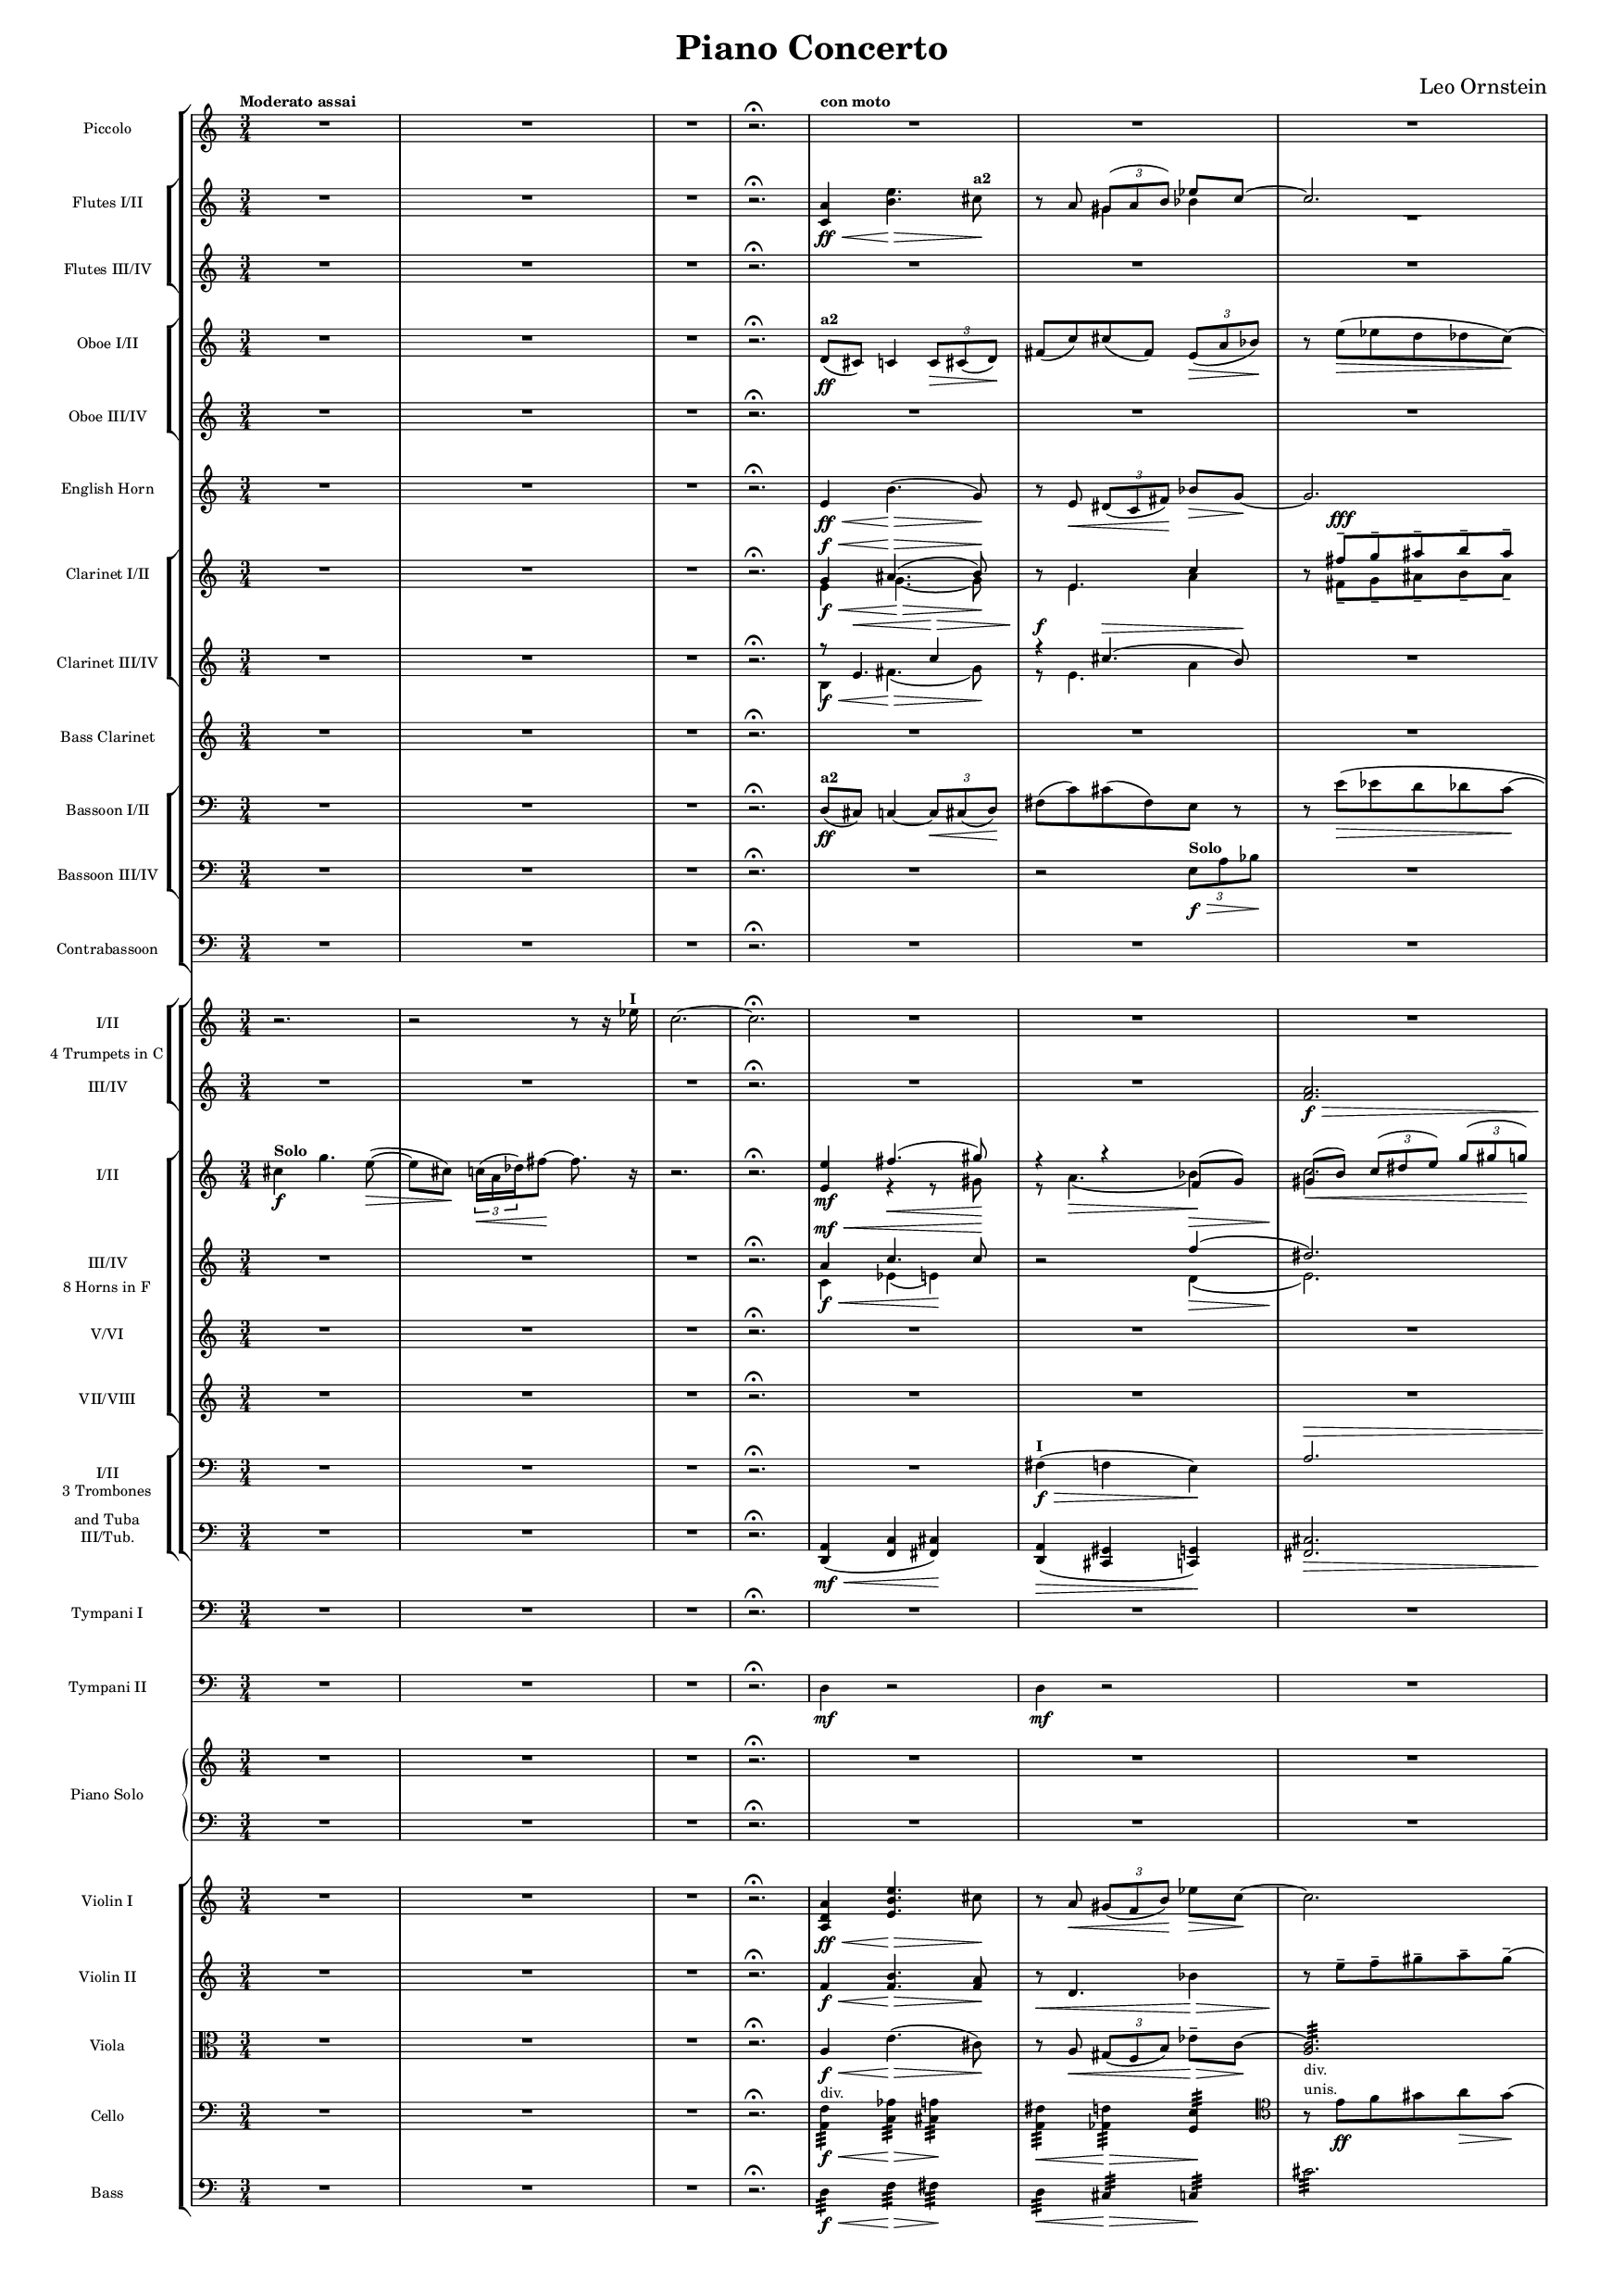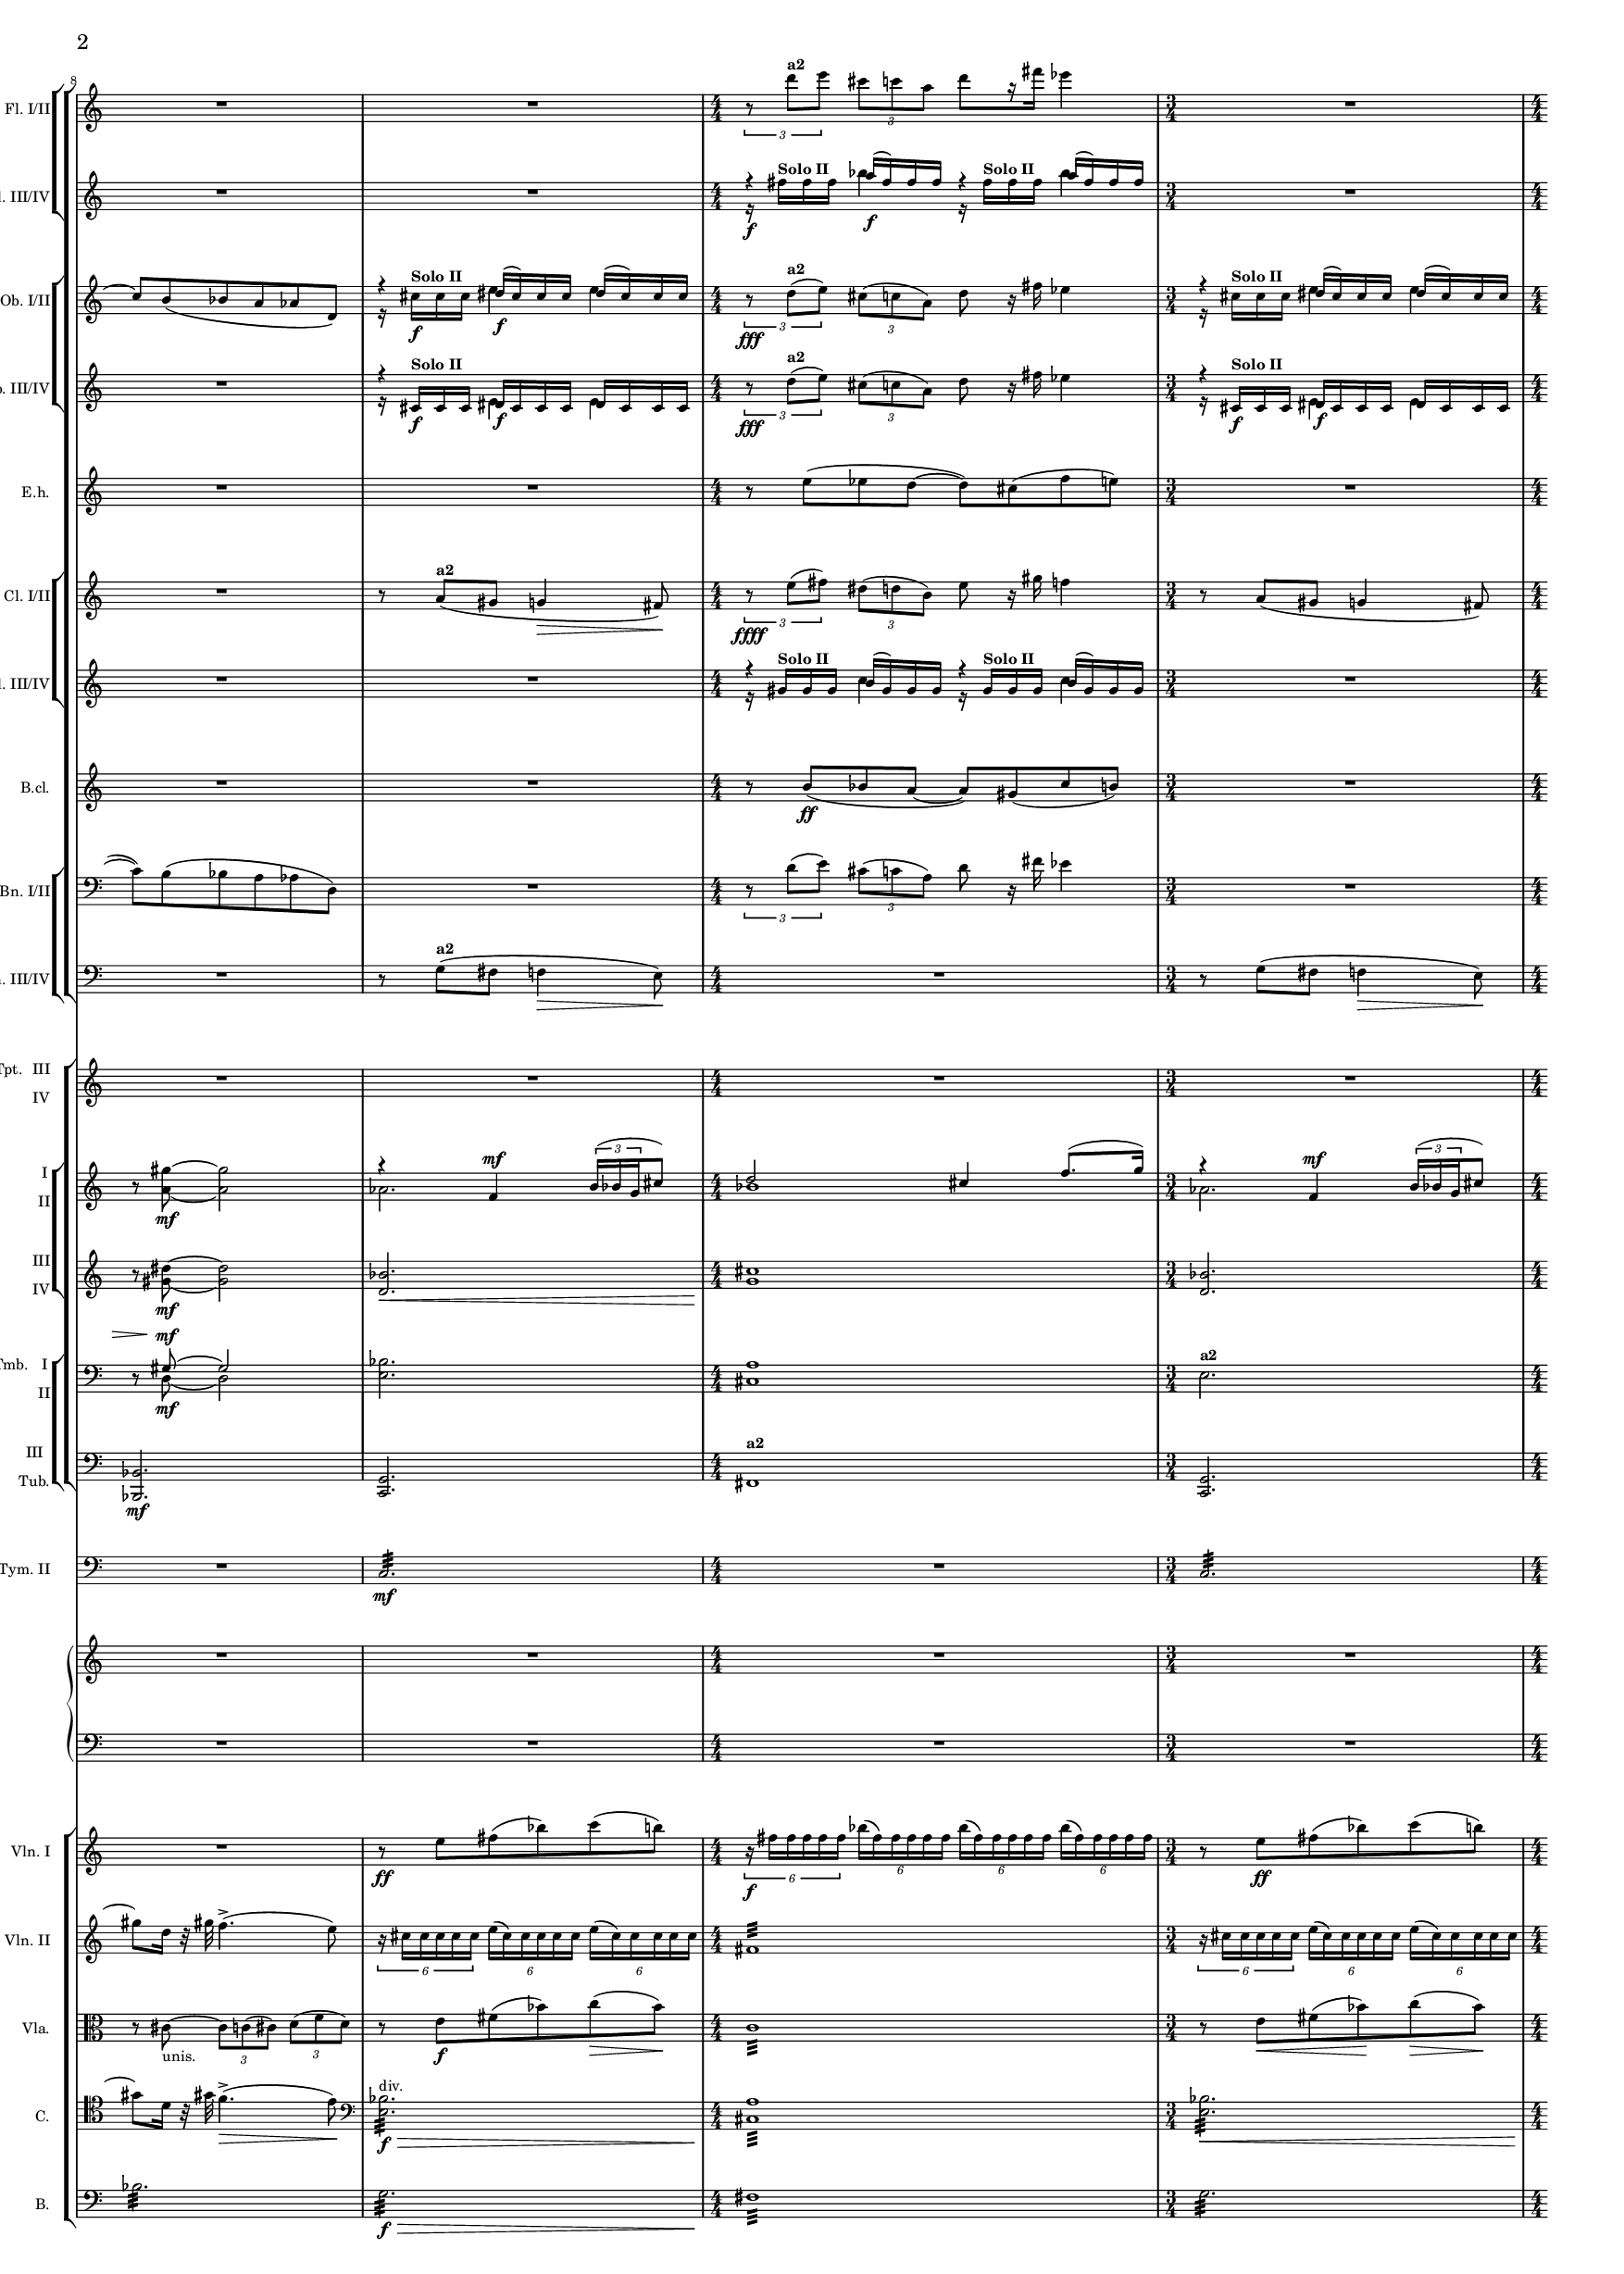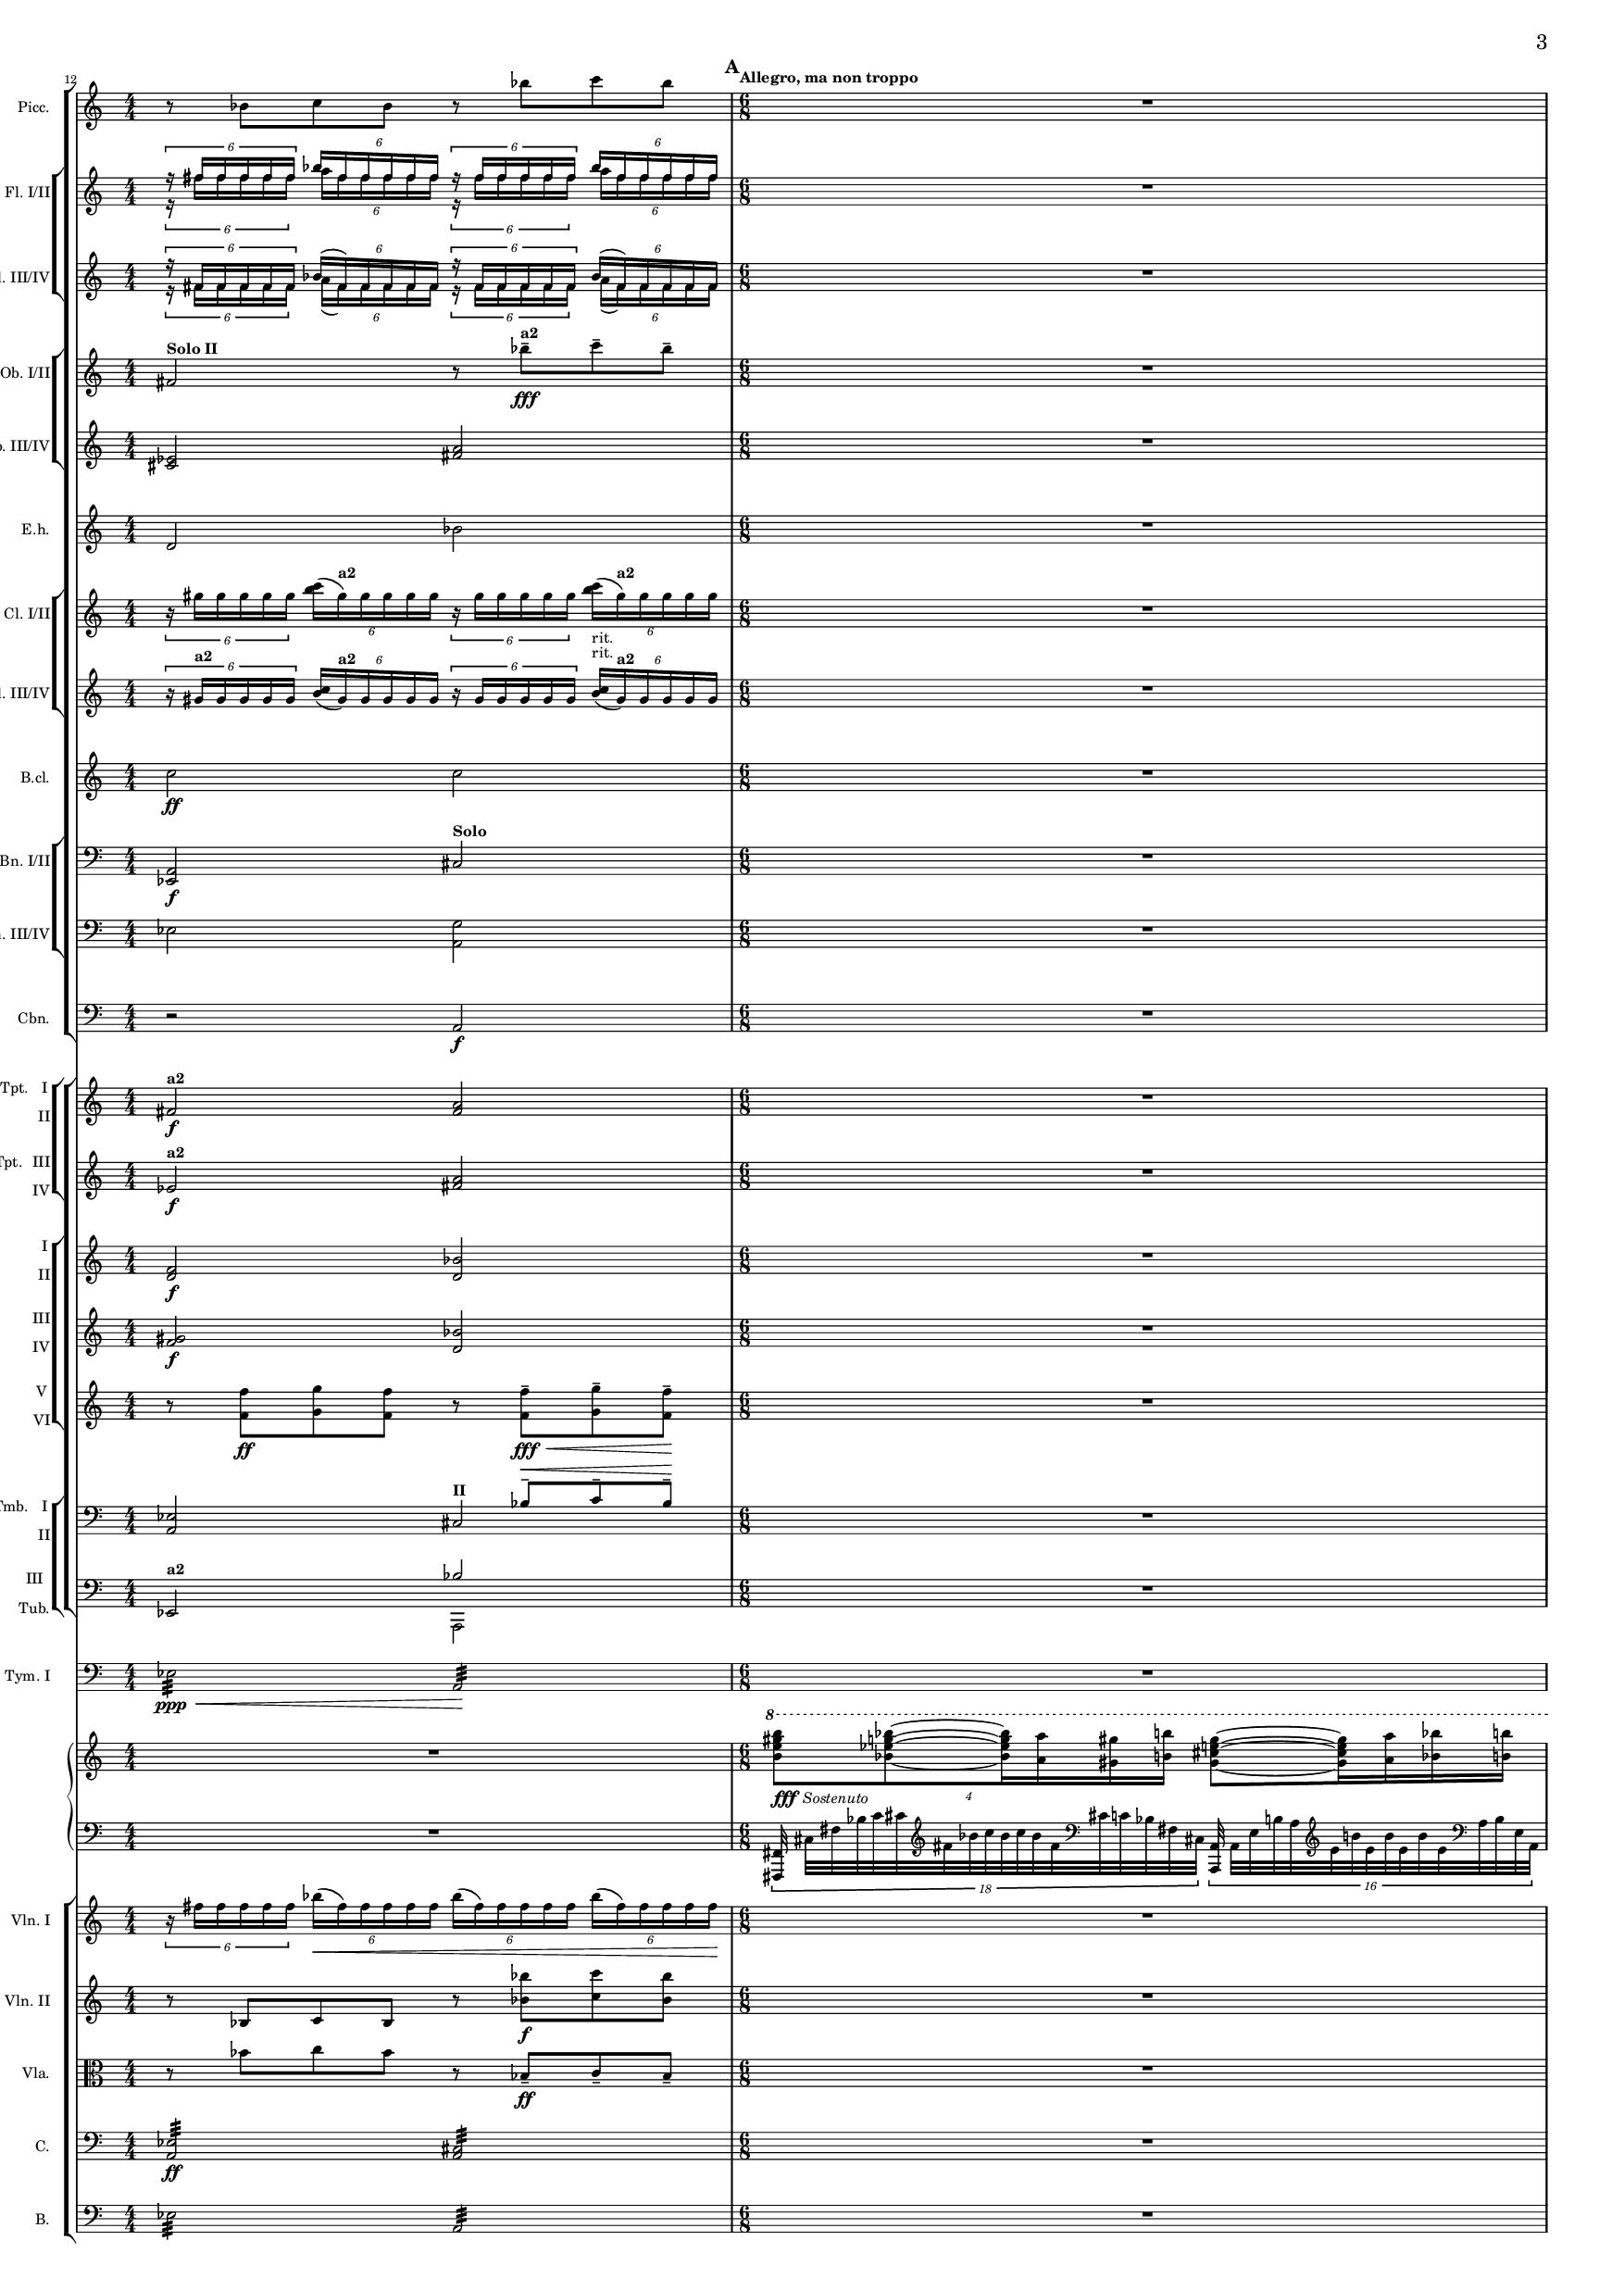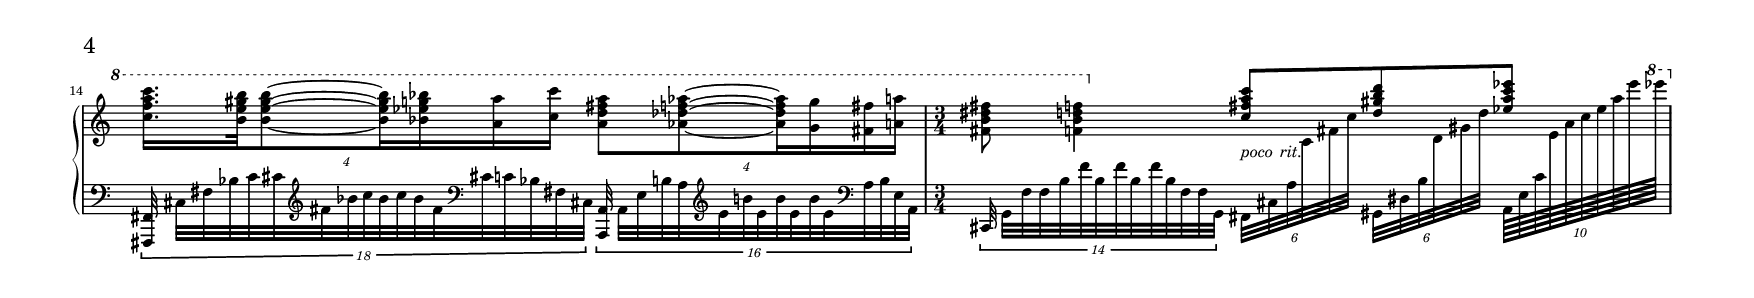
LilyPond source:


\version "2.22.2"

\include "mvmt1/I-common.ily"

%%% 4 Flutes + Piccolo

Picc_mvmt_AB = \relative c'' {
	R2.*5 \time 4/4 R1 \time 3/4 R2.
	\time 4/4
	r8 bes c bes r8 bes' c bes
}

Picc_mvmt = { \NULL_I_AA \Picc_mvmt_AB \NULL_I_AC }

Flute_I_mvmt_AB = \relative c'' {
	\tempo "con moto" 
	a4_\ff\< e'4.\!\> cis8\!
	r8 a \tuplet 3/2 { gis( a b) } ees c~
	c2.
	R2. R2.
	\time 4/4
	\tuplet 3/2 { r8 d' e } \tuplet 3/2 { cis c a } d8[ r16 fis] ees4
	\time 3/4
	R2.
	\time 4/4
	\partCombineApart
	\repeat unfold 2 { \tuplet 6/4 { r16 fis, fis fis fis fis } \tuplet 6/4 { bes fis fis fis fis fis } }
	\partCombineAutomatic
}

Flute_II_mvmt_AB = \relative c' {
	\tempo "con moto" 
	c4_\ff\< b'4.\!\> cis8\!
	r8 a gis4 bes
	R2. R2. R2.
	\time 4/4
	\tuplet 3/2 { r8 d' e } \tuplet 3/2 { cis c a } d8[ r16 fis] ees4
	\time 3/4
	R2.
	\time 4/4
	\repeat unfold 2 { \tuplet 6/4 { r16 fis, fis fis fis fis } \tuplet 6/4 { a fis fis fis fis fis } }
}

Flute_III_mvmt_AB = \relative c''' {
	\tempo "con moto" 
	R2.*5
	\time 4/4
	r4 a16(_\f fis) fis fis r4 a16( fis) fis fis
	\time 3/4
	R2.
	\time 4/4
	\partCombineApart
	\repeat unfold 2 { \tuplet 6/4 { r16 fis, fis fis fis fis } \tuplet 6/4 { bes( fis) fis fis fis fis } }
	\partCombineAutomatic
}

Flute_IV_mvmt_AB = \relative c'' {
	\tempo "con moto" 
	R2.*5
	\time 4/4
	r16_\f fis fis fis bes4 r16 fis fis fis bes4
	\time 3/4
	R2.
	\time 4/4
	\repeat unfold 2 { \tuplet 6/4 { r16 fis, fis fis fis fis } \tuplet 6/4 { a( fis) fis fis fis fis } }
}

Flute_I_mvmt = { \NULL_I_AA \Flute_I_mvmt_AB \NULL_I_AC }
Flute_II_mvmt = { \NULL_I_AA \Flute_II_mvmt_AB \NULL_I_AC }
Flute_III_mvmt = { \NULL_I_AA \Flute_III_mvmt_AB \NULL_I_AC }
Flute_IV_mvmt = { \NULL_I_AA \Flute_IV_mvmt_AB \NULL_I_AC }

%%% 4 Oboes + English Horn

Oboe_I_mvmt_AB = \relative c' {
	\tempo "con moto" 
	d8(_\ff cis) c4 \tuplet 3/2 { c8_\> cis( d)_\! }
	fis( c') cis( fis,) \tuplet 3/2 { e_\>( a bes)_\! }
	r8 e\>( ees d des c)~\!
	c b( bes a aes d,)
	r4 dis'16(_\f cis) cis cis dis16( cis) cis cis
	\time 4/4
	\tuplet 3/2 { r8_\fff d( e) } \tuplet 3/2 { cis( c  a) } d r16 fis ees4
	\time 3/4
	r4 dis16( cis) cis cis dis( cis) cis cis
	\time 4/4
	r2 r8 bes'--_\fff c-- bes--
}

Oboe_II_mvmt_AB = \relative c' {
	\tempo "con moto"
	d8(_\ff cis) c4 \tuplet 3/2 { c8_\> cis( d)_\! }
	fis( c') cis( fis,) \tuplet 3/2 { e_\>( a bes)_\! }
	r8 e\>( ees d des c)~\!
	c b( bes a aes d,)
	r16 cis'_\f cis cis e4 e
	\time 4/4
	\tuplet 3/2 { r8_\fff d( e) } \tuplet 3/2 { cis( c  a) } d r16 fis ees4
	\time 3/4
	r16 cis cis cis e4 e
	\time 4/4
	fis,2 r8 bes'--_\fff c-- bes--
}

Oboe_III_mvmt_AB = \relative c' {
	\tempo "con moto"
	R2.*4
	r4 dis16_\f cis cis cis dis cis cis cis
	\time 4/4
	\tuplet 3/2 { r8_\fff d'( e) } \tuplet 3/2 { cis( c  a) } d r16 fis ees4
	\time 3/4
	r4 dis,16_\f cis cis cis dis cis cis cis
	\time 4/4
	ees2 a
}

Oboe_IV_mvmt_AB = \relative c' {
	\tempo "con moto"
	R2.*4
	r16 cis_\f cis cis e4 e4
	\time 4/4
	\tuplet 3/2 { r8_\fff d'( e) } \tuplet 3/2 { cis( c  a) } d r16 fis ees4
	\time 3/4
	r16 cis,_\f cis cis e4 e4
	\time 4/4
	cis2 fis
	
}

EnglishHorn_mvmt_AB = \transpose c' f \relative c' {
	\tempo "con moto"
	e4_\ff\< b'4.\!\>( g8)\!
	r8 e\< \tuplet 3/2 { dis( c fis)\! } bes\> g~\!
	g2.
	R2.*2
	\time 4/4
	r8 e'( ees d~ d) cis( f e)
	\time 3/4
	R2.
	\time 4/4
	d,2 bes'
}

Oboe_I_mvmt = { \NULL_I_AA \Oboe_I_mvmt_AB \NULL_I_AC }
Oboe_II_mvmt = { \NULL_I_AA \Oboe_II_mvmt_AB \NULL_I_AC }
Oboe_III_mvmt = { \NULL_I_AA \Oboe_III_mvmt_AB \NULL_I_AC }
Oboe_IV_mvmt = { \NULL_I_AA \Oboe_IV_mvmt_AB \NULL_I_AC }
EnglishHorn_mvmt = { \NULL_I_AA \EnglishHorn_mvmt_AB \NULL_I_AC }

%%% 4 Clarinets + Bass

Clarinet_I_mvmt_AB = \transpose c' bes \relative c'' {
	\tempo "con moto"
	g4\f\< ais4.\!\>( b8\!)
	r8 e,4. c'4
	r8 fis--\fff g-- ais-- b-- ais--
	R2.
	r8 a,( gis g4\> fis8)\!
	\time 4/4
	\tuplet 3/2 { r8\ffff e'( fis) } \tuplet 3/2 { dis( d b) } e r16 gis f4
	\time 3/4
	r8 a,( gis g4 fis8)
	\time 4/4
	\tuplet 6/4 { r16 gis' gis gis gis gis } \tuplet 6/4 { c( gis) gis gis gis gis }
		\tuplet 6/4 { r16 gis gis gis gis gis } \tuplet 6/4 { c(_\markup "rit." gis) gis gis gis gis }
}

Clarinet_II_mvmt_AB = \transpose c' bes \relative c' {
	\tempo "con moto"
	e4\f\< g4.\!\>~ g8\!
	r8 e4.\< a4\!\>
	r8\! fis--\ff\> g-- ais-- b-- ais--
	R2.\!
	r8 a( gis g4\> fis8\!)
	\time 4/4
	\tuplet 3/2 { r8\ffff e'( fis) } \tuplet 3/2 { dis( d b) } e r16 gis f4
	\time 3/4
	r8 a,( gis g4 fis8)
	\time 4/4
	\tuplet 6/4 { r16 gis' gis gis gis gis } \tuplet 6/4 { b( gis) gis gis gis gis }
		\tuplet 6/4 { r16 gis gis gis gis gis } \tuplet 6/4 { b(_\markup "rit." gis) gis gis gis gis }
}

Clarinet_III_mvmt_AB = \transpose c' bes \relative c'' {
	\tempo "con moto"
	r8e,4.\< c'4\!\>
	r4\f cis4.(\> b8)\!
	R2.\!
	R2.*2
	\time 4/4
	r4 b16( gis) gis gis r4 b16( gis) gis gis
	\time 3/4
	R2.
	\time 4/4
	\tuplet 6/4 { r16 gis gis gis gis gis } \tuplet 6/4 { c( gis) gis gis gis gis }
		\tuplet 6/4 { r16 gis gis gis gis gis } \tuplet 6/4 { c( gis) gis gis gis gis }
}

Clarinet_IV_mvmt_AB = \transpose c' bes \relative c' {
	\tempo "con moto"
	b4\f\< fis'4.\!\>( g8)\!
	r8e4.\< a4\!\>
	R2.\!
	R2.*2
	\time 4/4
	r16 gis gis gis c4 r16 gis gis gis c4
	\time 3/4
	R2.
	\time 4/4
	\tuplet 6/4 { r16 gis gis gis gis gis } \tuplet 6/4 { b( gis) gis gis gis gis }
		\tuplet 6/4 { r16 gis gis gis gis gis } \tuplet 6/4 { b( gis) gis gis gis gis }
}

BassClarinet_mvmt_AB = \transpose c' bes, \relative c'' {
	\tempo "con moto"
	R2.*5
	\time 4/4
	r8 b\ff( bes a~ a) gis( c b)
	\time 3/4
	R2.
	\time 4/4
	c2\ff c2\<
}

Clarinet_I_mvmt = { \NULL_I_AA \Clarinet_I_mvmt_AB \NULL_I_AC }
Clarinet_II_mvmt = { \NULL_I_AA \Clarinet_II_mvmt_AB \NULL_I_AC }
Clarinet_III_mvmt = { \NULL_I_AA \Clarinet_III_mvmt_AB \NULL_I_AC }
Clarinet_IV_mvmt = { \NULL_I_AA \Clarinet_IV_mvmt_AB \NULL_I_AC }
BassClarinet_mvmt = { \NULL_I_AA \BassClarinet_mvmt_AB \NULL_I_AC }

%%% 4 Bassoons + Contra

Bassoon_I_mvmt_AB = \relative c {
	\tempo "con moto"
	d8\ff( cis) c4~ \tuplet 3/2 { c8\< cis( d)\! }
	fis( c') cis( fis,) e r8
	r8 e'(\> ees d des c~\!
	c) b( bes a aes d,)
	R2.
	\time 4/4
	\tuplet 3/2 { r8 d'( e) } \tuplet 3/2 { cis( c a) } d r16 fis ees4
	\time 3/4
	R2.
	\time 4/4
	a,,2\f cis
}

Bassoon_II_mvmt_AB = \relative c {
	\tempo "con moto"
	d8\ff( cis) c4~ \tuplet 3/2 { c8\< cis( d)\! }
	fis( c') cis( fis,) e r8
	r8 e'(\> ees d des c~\!
	c) b( bes a aes d,)
	R2.
	\time 4/4
	\tuplet 3/2 { r8 d'( e) } \tuplet 3/2 { cis( c a) } d r16 fis ees4
	\time 3/4
	R2.
	\time 4/4
	ees,,2 r2
}

Bassoon_III_mvmt_AB = \relative c {
	\tempo "con moto"
	R2.
	r2 \tuplet 3/2 { e8\f\> a bes\! }
	R2.*2
	r8 g( fis f4\> e8)\!
	\time 4/4
	R1
	\time 3/4
	r8 g( fis f4\> e8)\!
	\time 4/4
	ees2 g\<\!
}

Bassoon_IV_mvmt_AB = \relative c' {
	\tempo "con moto"
	R2.*4
	r8 g( fis f4\> e8)\!
	\time 4/4
	R1
	\time 3/4
	r8 g( fis f4\> e8)\!
	\time 4/4
	ees2 a,\<\!
}

Contrabassoon_mvmt_AB = \relative c {
	\tempo "con moto"
	R2.*5
	\time 4/4
	R1
	\time 3/4
	R2.
	\time 4/4
	r2 a2\f
}

Bassoon_I_mvmt = { \clef bass \NULL_I_AA \Bassoon_I_mvmt_AB \NULL_I_AC }
Bassoon_II_mvmt = { \clef bass \NULL_I_AA \Bassoon_II_mvmt_AB \NULL_I_AC }
Bassoon_III_mvmt = { \clef bass \NULL_I_AA \Bassoon_III_mvmt_AB \NULL_I_AC }
Bassoon_IV_mvmt = { \clef bass \NULL_I_AA \Bassoon_IV_mvmt_AB \NULL_I_AC }
Contrabassoon_mvmt = { \clef bass \NULL_I_AA \Contrabassoon_mvmt_AB \NULL_I_AC }

%%% 4 Trumpets

Trumpet_I_mvmt_AA = \relative c'' {
	\tempo "Moderato assai"
	r2. r2 r8 r16 ees c2.~ c2.\fermata
}

Trumpet_I_mvmt_AB = \relative c' {
	\tempo "con moto"
	R2.*5 \time 4/4 R1 \time 3/4 R2. \time 4/4
	fis2\f a
}

Trumpet_II_mvmt_AB = \relative c' {
	\tempo "con moto"
	R2.*5 \time 4/4 R1 \time 3/4 R2. \time 4/4
	fis2\f fis
}

Trumpet_III_mvmt_AB = \relative c'' {
	\tempo "con moto"
	R2.*2
	a2._\f\>
	R2.\! R2.
	\time 4/4
	R1
	\time 3/4
	R2.
	\time 4/4
	ees2\f a\<\!
}

Trumpet_IV_mvmt_AB = \relative c' {
	\tempo "con moto"
	R2.*2
	f2._\f\>
	R2.\! R2.
	\time 4/4
	R1
	\time 3/4
	R2.
	\time 4/4
	ees2\f fis\<\!
}

Trumpet_I_mvmt = { \Trumpet_I_mvmt_AA \Trumpet_I_mvmt_AB \NULL_I_AC }
Trumpet_II_mvmt = { \NULL_I_AA \Trumpet_II_mvmt_AB \NULL_I_AC }
Trumpet_III_mvmt = { \NULL_I_AA \Trumpet_III_mvmt_AB \NULL_I_AC }
Trumpet_IV_mvmt = { \NULL_I_AA \Trumpet_IV_mvmt_AB \NULL_I_AC }

%%% 8 Horns

Horn_I_mvmt_AA = \transpose c' f \relative c'' {
	\tempo "Moderato assai"
    \time 3/4 
	cis4\f g'4. e8~(\>
	e cis)\! \tuplet 3/2 { c16(\< a des) } fis8~\! fis8. r16
	r2. r2.\fermata
}

Horn_I_mvmt_AB = \transpose c' f \relative c'' {
	\tempo "con moto" 
	e4\mf fis4.(_\< gis8)\!
	r4 r4 f,8( g)
	gis(_\< b) \tuplet 3/2 { c( dis e) } \tuplet 3/2 { g( gis g)\! }
	r8 gis8~\mf gis2
	\partCombineApart
	r4 f,\mf \tuplet 3/2 { b16[( bes g } cis8])
	\partCombineAutomatic
	\time 4/4
	d2 cis4 f8.( g16)
	\time 3/4
	\partCombineApart
	r4 f,\mf \tuplet 3/2 { b16[( bes g } cis8])
	\partCombineAutomatic
	\time 4/4
	f,2\f bes
}

Horn_II_mvmt_AB = \transpose c' f \relative c' {
	\tempo "con moto"
	e4\mf r4 r8 gis8
	r8 a4.\>( bes4)\!
	c2._\<
	r8\! a8~\mf a2
	aes2.
	\time 4/4
	bes1
	\time 3/4
	aes2.
	\time 4/4
	d,2\f d
}

Horn_III_mvmt_AB = \transpose c' f \relative c'' {
	\tempo "con moto"
	a4\mf\< c4. c8\!
	r2 f4\>(
	dis2.\!)
	r8 dis~\mf dis2
	bes2.\<
	\time 4/4
	cis1\!
	\time 3/4
	bes2.
	\time 4/4
	gis2\f bes\<\!
}

Horn_IV_mvmt_AB = \transpose c' f \relative c' {
	\tempo "con moto"
	c4\f\< ees( e)\!
	r2 d4\>(
	e2.\!)
	r8 gis~\mf gis2
	d2.\<
	\time 4/4
	g1\!
	\time 3/4
	d2.
	\time 4/4
	f2 d
}

Horn_V_mvmt_AB = \transpose c' f \relative c'' {
	\tempo "con moto"
	R2.*5
	\time 4/4
	R1
	\time 3/4
	R2.
	\time 4/4
	r8 f\ff g f r8 f--\fff\< g-- f--\!
}

Horn_VI_mvmt_AB = \transpose c' f \relative c' {
	\tempo "con moto"
	R2.*5
	\time 4/4
	R1
	\time 3/4
	R2.
	\time 4/4
	r8 f\ff g f r8 f--\fff\< g-- f--\!
}

Horn_I_mvmt = { \Horn_I_mvmt_AA \Horn_I_mvmt_AB \NULL_I_AC }
Horn_II_mvmt = { \NULL_I_AA \Horn_II_mvmt_AB \NULL_I_AC }
Horn_III_mvmt = { \NULL_I_AA \Horn_III_mvmt_AB \NULL_I_AC }
Horn_IV_mvmt = { \NULL_I_AA \Horn_IV_mvmt_AB \NULL_I_AC }
Horn_V_mvmt = { \NULL_I_AA \Horn_V_mvmt_AB \NULL_I_AC }
Horn_VI_mvmt = { \NULL_I_AA \Horn_VI_mvmt_AB \NULL_I_AC }
Horn_VII_mvmt = { \NULL_I_AA \NULL_I_AB \NULL_I_AC }
Horn_VIII_mvmt = { \NULL_I_AA \NULL_I_AB \NULL_I_AC }

%% 3 Trombones + Tuba

Trombone_I_mvmt_AB = \relative c {
	\tempo "con moto"
	R2.
	fis4(\f\> f e)\!
	a2.\>\!
	r8 gis\mf~ gis2
	bes2.
	\time 4/4
	a1
	\time 3/4
	e2.
	\time 4/4
	ees2 r8 bes'--\< c-- bes--\!
}

Trombone_II_mvmt_AB = \relative c {
	\tempo "con moto"
	R2.*3
	r8 d\mf~ d2
	e2.
	\time 4/4
	cis1
	\time 3/4
	e2.
	\time 4/4
	a,2 cis\<\!
}

Trombone_III_mvmt_AB = \relative c {
	\tempo "con moto"
	a4(\mf\< c cis)\!
	a(\> gis g)\!
	cis2.\>\!
	bes\mf
	g
	\time 4/4
	fis1
	\time 3/4
	g2.
	\time 4/4
	ees2 bes''2\<\!
}

Tuba_mvmt_AB = \relative c, {
	\tempo "con moto"
	d4(\mf\< f fis)\!
	d(\> cis c)\!
	fis2.\>\!
	bes,\mf
	c
	\time 4/4
	fis1
	\time 3/4
	c2.
	\time 4/4
	ees2 a,\<\!
}


Trombone_I_mvmt = { \clef bass \NULL_I_AA \Trombone_I_mvmt_AB \NULL_I_AC }
Trombone_II_mvmt = { \clef bass \NULL_I_AA \Trombone_II_mvmt_AB \NULL_I_AC }
Trombone_III_mvmt = { \clef bass \NULL_I_AA \Trombone_III_mvmt_AB \NULL_I_AC }
Tuba_mvmt = { \clef bass \NULL_I_AA \Tuba_mvmt_AB \NULL_I_AC }

%% Tympani

Tympani_I_mvmt = \relative c {
	\tempo "con moto"
	R2.*5
	\time 4/4
	R1
	\time 3/4
	R2.
	\time 4/4
	ees2:32\ppp\< a,2:32\!
}

Tympani_II_mvmt = \relative c {
	d4\mf r2
	d4\mf r2
	R2.*2
	% FIXME: ppp or mf?
	c2.:32\mf
	\time 4/4
	R1
	\time 3/4
	c2.:32
	\time 4/4
	R1
}

Tympani_I_mvmt = { \clef bass \NULL_I_AA \Tympani_I_mvmt \NULL_I_AC }
Tympani_II_mvmt = { \clef bass \NULL_I_AA \Tympani_II_mvmt \NULL_I_AC }

%% Violin I

Violin_I_mvmt_AB = \relative c' {
	\tempo "con moto"
	<a d a'>4\ff\< <e' b' e>4.\!\> cis'8\!
	r8 a\< \tuplet 3/2 { gis( f b)\! } ees\> c~\!
	c2.
	R2.
	r8\ff e fis( bes) c(  b)
	\time 4/4
	\tuplet 6/4 { r16\f fis fis fis fis fis } \repeat unfold 3 { \tuplet 6/4 { bes( fis) fis fis fis fis } }
	\time 3/4
	r8 e\ff fis( bes) c(  b)
	\time 4/4
	\tuplet 6/4 { r16 fis fis fis fis fis } \tuplet 6/4 { bes(\< fis) fis fis fis fis }
		\tuplet 6/4 { bes( fis) fis fis fis fis } \tuplet 6/4 { bes( fis) fis fis fis fis\! }
}

Violin_I_mvmt = { \NULL_I_AA \Violin_I_mvmt_AB \NULL_I_AC }

%% Violin II

Violin_II_mvmt_AB = \relative c' {
	\tempo "con moto"
	f4\f\< <f b>4.\!\> <f a>8\!
	r8\< d4. bes'4\!\>
	r8\! e-- f-- gis-- a-- gis--~
	gis d16 r32 gis f4.->( e8)
	\tuplet 6/4 { r16 cis cis cis cis cis } \repeat unfold 2 { \tuplet 6/4 { e( cis) cis cis cis cis } }
	\time 4/4
	fis,1:32
	\time 3/4
	\tuplet 6/4 { r16 cis' cis cis cis cis } \repeat unfold 2 { \tuplet 6/4 { e( cis) cis cis cis cis } }
	\time 4/4
	r8 bes, c bes r8 <bes' bes'>\f <c c'> <bes bes'>
}

Violin_II_mvmt = { \NULL_I_AA \Violin_II_mvmt_AB \NULL_I_AC }

%% Viola

Viola_mvmt_AB = \relative c' {
	\tempo "con moto"
	a4\f\< e'4.(\> cis8)\!
	r8 a\< \tuplet 3/2 { gis( f b) } ees--\> c~\!
	<< { c2.:32_"div."\! } { a2.:32 } >>
	r8 cis~_"unis." \tuplet 3/2 { cis c( cis) } \tuplet 3/2 { d( f d) }
	r8 e\f fis( bes) c(\> bes)\!
	\time 4/4
	c,1:32
	\time 3/4
	r8 e\< fis( bes)\! c(\> bes)\!
	\time 4/4
	r8 bes c bes r8 bes,--\ff c-- bes--
}

Viola_mvmt= { \clef alto \NULL_I_AA \Viola_mvmt_AB \NULL_I_AC }

%% Cello

Cello_mvmt_AB = \relative c {
	\tempo "con moto"
	<< { f4:32^"div." aes:32 a:32 fis:32 f:32 e:32 } { a,:32\f\< c:32\!\> cis:32\! a:32\< aes:32\!\> g:32\! } >>
	\clef tenor
	r8^"unis." e''8\ff f gis a\> gis\!~
	gis d16 r32 gis f4.->\> ( e8)\!
	\clef bass
	<< { bes2.:32^"div." \time 4/4 a1:32 \time 3/4 bes2.:32 \time 4/4 ees,2:32 cis2:32 }
		{ e2.:32\f\> \time 4/4 cis1:32\! \time 3/4 e2.:32\< \time 4/4 a,2:32\ff a2:32 }
	>>
}

Cello_mvmt = { \clef bass \NULL_I_AA \Cello_mvmt_AB \NULL_I_AC }

%% Bass

Bass_mvmt_AB = \relative c {
	\tempo "con moto"
	d4:32\f\< f:32\!\> fis:32\!
	d:32\< cis:32\!\> c:32\!
	cis'2.:32
	bes:32
	g:32\f\>
	\time 4/4
	fis1:32\!
	\time 3/4
	g2.:32
	\time 4/4
	ees2:32 a,:32
}

Bass_mvmt = { \clef bass \NULL_I_AA \Bass_mvmt_AB \NULL_I_AC }


solo_upper_I = \relative c' {
	\clef treble
	\time 3/4
	\tempo "Moderato assai"
	% mm. 1-9
	R2.*3 r2.\fermata R2.*5
	% m. 10
	\time 4/4
	R1
	% m. 11
	\time 3/4
	R2.
	% m. 12
	\time 4/4
	R1
	% m. 13 - Rehersal 1
	\mark #1
	\time 6/8
	\tempo "Allegro, ma non troppo"
	\ottava #1
	\tuplet 4/3 { <b'' e gis b>8
			<bes ees g bes>~ <bes ees g bes>16
			<a a'> <gis gis'> <b b'> }
	<gis cis e gis>8~ <gis cis e gis>16 <a a'> <bes bes'> <b b'>
	% mm. 14
	\tuplet 4/3 { <c f a c>16. <b e gis b>32 <b e gis b>8~ <b e gis b>16
			<bes ees g bes> <a a'> <c c'> }
	\tuplet 4/3 { <a d fis a>8 <aes des f aes>~ <aes des f aes>16
			<g g'> <fis fis'> <a a'> }
	% m. 15
	\time 3/4
	<fis b dis fis>8 <f b d f>4
	\ottava #0
	\stemUp <c fis a c>8-\markup { \italic {poco rit.} }
	<d gis b d> <ees a c ees> \stemNeutral
}

solo_dynamics_I = {
	% mm. 1-9
	s2.*9
	% mm. 10-12
	s1 s2. s1
	% m. 13
	s2.-\markup { \dynamic fff \italic Sostenuto }
	% mm. 14-15
	s2.*2
}

solo_lower_I = \relative c, {
	\clef bass
	\time 3/4
	% mm. 1-9
	R2.*3 r2.\fermata R2.*5
	% m. 10
	\time 4/4
	R1
	% m. 11
	\time 3/4
	R2.
	% m. 12
	\time 4/4
	R1
	% m. 13
	\time 6/8
	\tuplet 18/12 {
		\stemUp <fis, fis'>32 \stemDown cis''[ fis bes c cis
		\clef treble
		fis bes c bes c bes fis
		\clef bass
		cis c bes fis cis]
	}
	\tuplet 16/12 {
		\stemUp <a, a'> \stemDown a'[ e' b' a
		\clef treble
		e' b' e, b' e, b' e,
		\clef bass
		a, b e, a,]
	}
	% m. 14
	\tuplet 18/12 {
		\stemUp <fis, fis'>32 \stemDown cis''[ fis bes c cis
		\clef treble
		fis bes c bes c bes fis
		\clef bass
		cis c bes fis cis]
	}
	\tuplet 16/12 {
		\stemUp <a, a'> \stemDown a'[ e' b' a
		\clef treble
		e' b' e, b' e, b' e,
		\clef bass
		a, b e, a,]
	}
	% m. 15
	\tuplet 14/12 {
		\stemUp cis, \stemDown g'[ f' f b f' b, f' b, f' b, f f g,]
	}
	\tupletDown
	\stemDown
	\tuplet 6/4 {
		fis[ cis' a' \change Staff = "solo_upper" c fis c']
		\change Staff = "solo_lower"
	}
	\tuplet 6/4 {
		gis,,[ dis' b' \change Staff = "solo_upper" d gis d']
		\change Staff = "solo_lower"
	}
	\tuplet 10/8 {
		a,,64[ e' c' \change Staff = "solo_upper" e a c ees a ees'
		\ottava #1 ees'] \ottava #0 \change Staff = "solo_lower"
	}
	\stemNeutral
}

iNameColumnI_II = \markup { \center-column { "I" "II" } }
iNameColumnIII_IV = \markup { \center-column { "III" "IV" } }
iNameColumnV_VI = \markup { \center-column { "V" "VI" } }
iNameColumnVII_VIII = \markup { \center-column { "VII" "VIII" } }

\paper {
	#(set-paper-size "a3")
}

\header {
	title = "Piano Concerto"
	composer = "Leo Ornstein"
}

\score {
  <<
	\new StaffGroup = "StaffGroup_winds" <<
		\new Staff = "Piccolo" \with { instrumentName = "Piccolo" shortInstrumentName = "Picc." } \Picc_mvmt
		\new StaffGroup = "StaffGroup_winds_flute" <<
			\new Staff = "Flutes12" \with { instrumentName = "Flutes I/II" shortInstrumentName = "Fl. I/II" } \partCombine \Flute_I_mvmt \Flute_II_mvmt
			\new Staff = "Flutes34" \with { instrumentName = "Flutes III/IV" shortInstrumentName = "Fl. III/IV"} \partCombine \Flute_III_mvmt \Flute_IV_mvmt
		>>
		\new StaffGroup = "StaffGroup_winds_oboe" <<
			\new Staff = "Oboes12" \with { instrumentName = "Oboe I/II" shortInstrumentName = "Ob. I/II" } \partCombine \Oboe_I_mvmt \Oboe_II_mvmt
			\new Staff = "Oboes34" \with { instrumentName = "Oboe III/IV" shortInstrumentName = "Ob. III/IV" } \partCombine \Oboe_III_mvmt \Oboe_IV_mvmt
		>>
		\new Staff = "EnglishHorn" \with { instrumentName = "English Horn" shortInstrumentName = "E.h." } \transpose f c' \EnglishHorn_mvmt
		\new StaffGroup = "StaffGroup_winds_clarinet" <<
			\new Staff = "Staff_Clarinets_1_2" \with { instrumentName = "Clarinet I/II" shortInstrumentName = "Cl. I/II" } \transpose bes c' \partCombine \Clarinet_I_mvmt \Clarinet_II_mvmt
			\new Staff = "Staff Clarinets_3_4" \with { instrumentName = "Clarinet III/IV" shortInstrumentName = "Cl. III/IV" } \transpose bes c' \partCombine \Clarinet_III_mvmt \Clarinet_IV_mvmt
		>>
		\new Staff = "Staff_BassClarinet" \with { instrumentName = "Bass Clarinet" shortInstrumentName = "B.cl." } \transpose bes, c' \BassClarinet_mvmt
		\new StaffGroup = "StaffGroup_winds_bassoon" <<
			\new Staff = "Staff_Bassoon_I_II" \with { instrumentName = "Bassoon I/II" shortInstrumentName = "Bn. I/II" } \partCombine \Bassoon_I_mvmt \Bassoon_II_mvmt
			\new Staff = "Staff_Bassoon_III_IV" \with { instrumentName = "Bassoon III/IV" shortInstrumentName = "Bn. III/IV" } \partCombine \Bassoon_III_mvmt \Bassoon_IV_mvmt
		>>
		\new Staff = "Staff_Contrabassooon" \with { instrumentName = "Contrabassoon" shortInstrumentName = "Cbn." } \Contrabassoon_mvmt
	>>
	\new StaffGroup = "StaffGroup_brass" <<
		\new StaffGroup = "StaffGroup_brass_trumpet" \with { instrumentName = "4 Trumpets in C" }  <<
			\new Staff = "Staff_trumpet12" \with { instrumentName = "I/II" shortInstrumentName = \markup { "Tpt. " \center-column { "I" "II" } } } {
				\set Staff.soloText = #"I"
				\set Staff.soloIIText = #"II"
				\partCombine \Trumpet_I_mvmt \Trumpet_II_mvmt
			}
			\new Staff = "Staff_trumpet34" \with { instrumentName = "III/IV" shortInstrumentName = \markup { "Tpt. " \center-column { "III" "IV" } } } {
				\set Staff.soloText = #"III"
				\set Staff.soloIIText = #"IV"
				\partCombine \Trumpet_III_mvmt \Trumpet_IV_mvmt
			}
		>>
		\new StaffGroup = "StaffGroup_brass_horn" \with { instrumentName = "8 Horns in F"}  <<
			\new Staff = "Staff_hornI_II" \with { instrumentName = "I/II" shortInstrumentName = \iNameColumnI_II }
				\partCombine \transpose f c' \Horn_I_mvmt \transpose f c' \Horn_II_mvmt
			\new Staff = "Staff_HornIII_IV" \with { instrumentName = "III/IV" shortInstrumentName =  \iNameColumnIII_IV }
				\partCombine \transpose f c' \Horn_III_mvmt \transpose f c' \Horn_IV_mvmt
			\new Staff = "Staff_HornV_VI" \with { instrumentName = "V/VI" shortInstrumentName = \iNameColumnV_VI }
				\partCombine \transpose f c' \Horn_V_mvmt \transpose f c' \Horn_VI_mvmt
			\new Staff = "Staff_HornVII_VIII" \with { instrumentName = "VII/VIII" shortInstrumentName = \iNameColumnVII_VIII }
				\partCombine \transpose f c' \Horn_VII_mvmt \transpose f c' \Horn_VII_mvmt
		>>
		\new StaffGroup = "StaffGroup_brass_trm_tb" \with { instrumentName = \markup { \center-column { "3 Trombones" "and Tuba" } } } <<
			\new Staff = "Staff_TromboneI_II" \with { instrumentName = "I/II" shortInstrumentName = \markup { "Tmb. " \center-column { "I" "II" } } } {
				\set Staff.soloText = #"I"
				\set Staff.soloIIText = #"II"
				\partCombine \Trombone_I_mvmt \Trombone_II_mvmt
			}
			\new Staff = "Staff_TromboneIII_Tuba" \with { instrumentName = "III/Tub." shortInstrumentName = \markup \center-column { "III" "Tub." } } {
				\set Staff.soloText = #"III"
				\set Staff.soloIIText = #"Tuba"
				\partCombine \Trombone_III_mvmt \Tuba_mvmt
			}
		>>
	>>
	\new Staff = "Staff_Tympani_I" \with { instrumentName = "Tympani I" shortInstrumentName = "Tym. I" } \Tympani_I_mvmt
	\new Staff = "Staff_Tympani_II" \with { instrumentName = "Tympani II" shortInstrumentName = "Tym. II" } \Tympani_II_mvmt
	\new PianoStaff \with { instrumentName = "Piano Solo" } <<
		\new Staff = "solo_upper" \solo_upper_I
		\new Dynamics \solo_dynamics_I
		\new Staff = "solo_lower" \solo_lower_I
	>>
	\new StaffGroup = "StaffGroup_strings" <<
		\new Staff = "Staff_violinI" \with { instrumentName = "Violin I" shortInstrumentName = "Vln. I" } \Violin_I_mvmt
		\new Staff = "Staff_violinII" \with { instrumentName = "Violin II" shortInstrumentName = "Vln. II" } \Violin_II_mvmt
		\new Staff = "Staff_viola" \with { instrumentName = "Viola" shortInstrumentName = "Vla." } \Viola_mvmt
		\new Staff = "Staff_cello" \with { instrumentName = "Cello" shortInstrumentName = "C." } \Cello_mvmt
		\new Staff = "Staff_bass" \with { instrumentName = "Bass" shortInstrumentName = "B." } \Bass_mvmt
	>>
  >>
  \layout {
		#(layout-set-staff-size 14)
		\context { \Staff \RemoveEmptyStaves }
		\context { \Score markFormatter = #format-mark-circle-numbers  \numericTimeSignature }
	}
}
